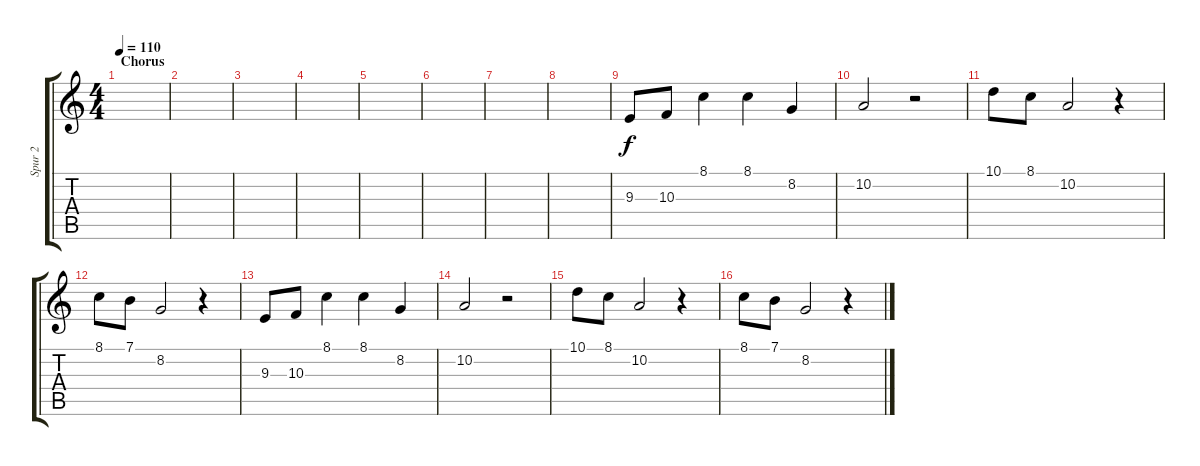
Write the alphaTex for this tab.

\track ("Spur 2" "Spur 2") {instrument lead2sawtooth}
\staff {score tabs}
\tuning (E4 B3 G3 D3 A2 E2) {hide}
\ts (4 4)
\section ("" "Chorus")
\tempo 110
\clef g2
\ks c
|
|
|
|
|
|
|
|
9.3.8 10.3.8 8.1.4 8.1.4 8.2.4 |
10.2.2 r.2 |
10.1.8 8.1.8 10.2.2 r.4 |
8.1.8 7.1.8 8.2.2 r.4 |
9.3.8 10.3.8 8.1.4 8.1.4 8.2.4 |
10.2.2 r.2 |
10.1.8 8.1.8 10.2.2 r.4 |
8.1.8 7.1.8 8.2.2 r.4
